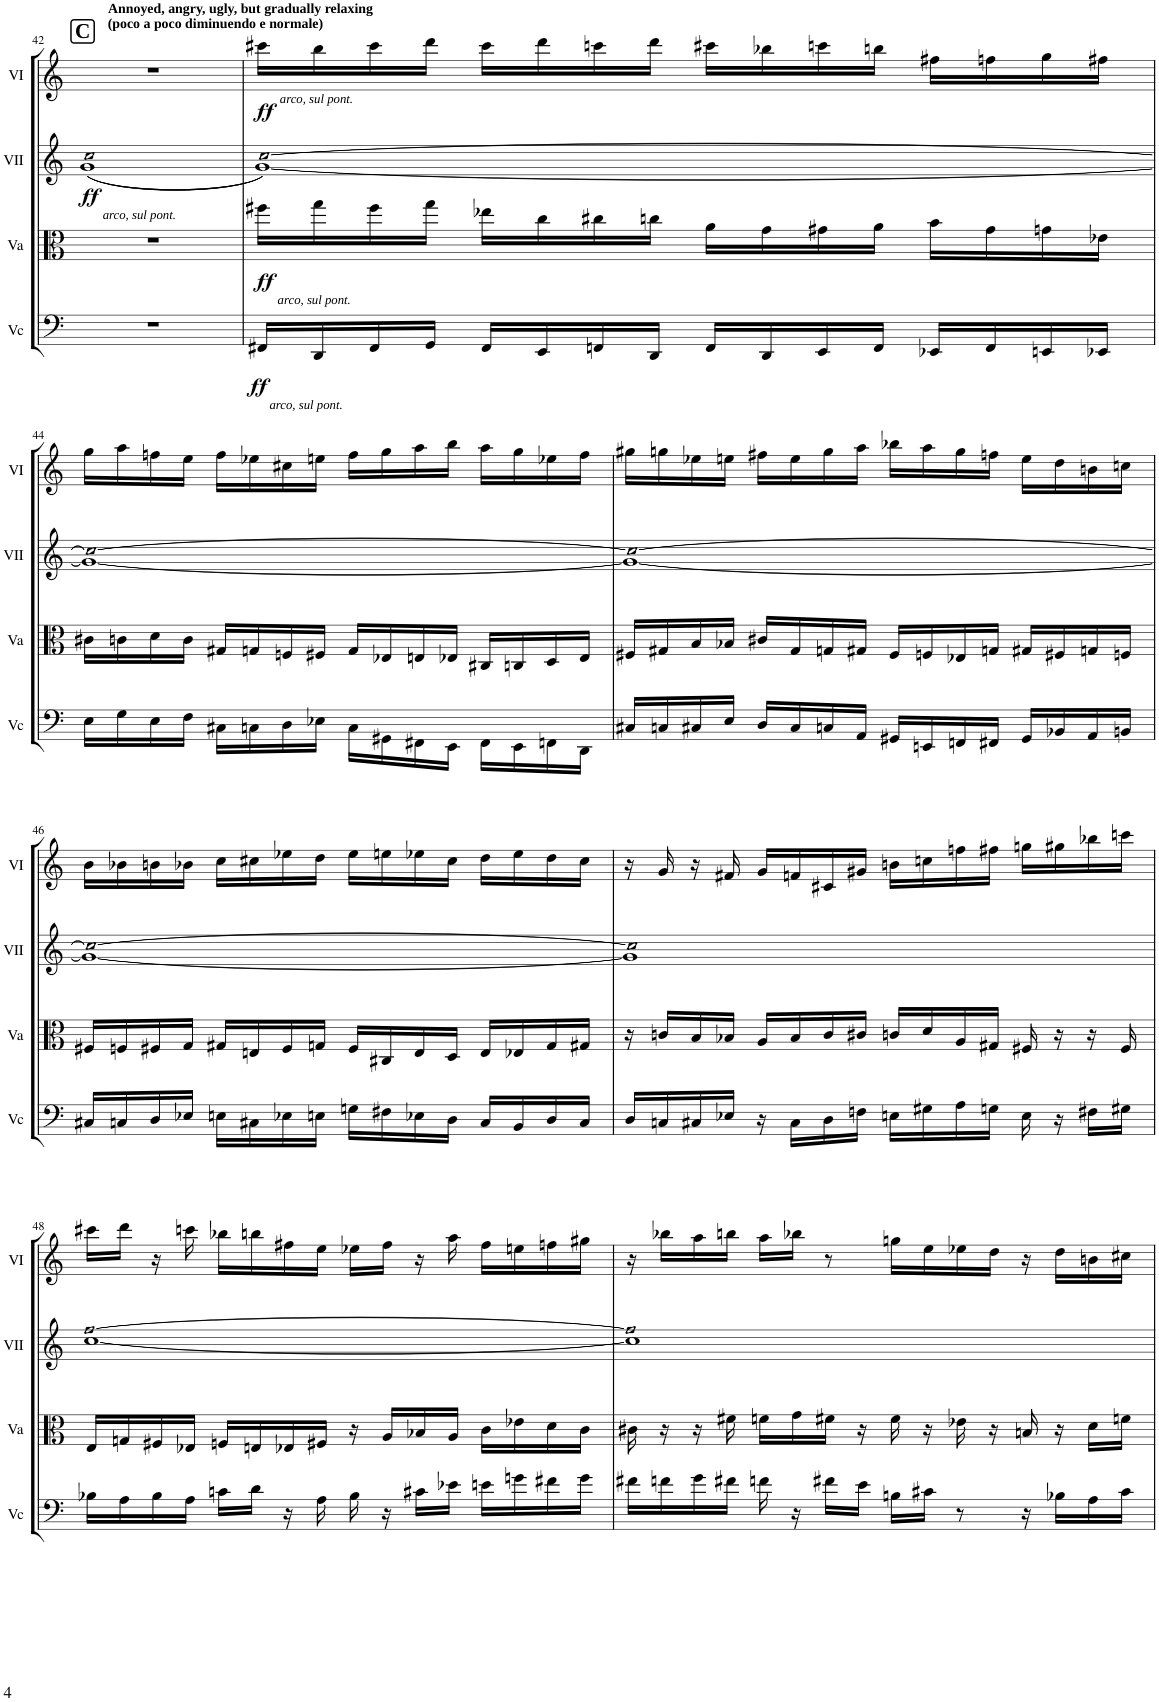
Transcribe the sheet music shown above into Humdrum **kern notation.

**kern	**dynam	**kern	**dynam	**kern	**dynam	**kern	**dynam
*part4	*part4	*part3	*part3	*part2	*part2	*part1	*part1
*staff4	*staff4	*staff3	*staff3	*staff2	*staff2	*staff1	*staff1
*I"Vc	*	*I"Va	*	*I"VII	*	*I"VI	*
*I'Vc	*	*I'Va	*	*I'VII	*	*I'VI	*
!!LO:PB:g=z
*clefF4	*	*clefC3	*	*clefG2	*	*clefG2	*
*k[]	*	*k[]	*	*k[]	*	*k[]	*
*M4/4	*	*M4/4	*	*M4/4	*	*M4/4	*
!!LO:REH:place=s1:a:B:cj:fs=14.284:t=C
=42	=42	=42	=42	=42	=42	=42	=42
!	!	!	!	!	!	!LO:TX:a:B:t=Annoyed, angry, ugly, but gradually relaxing	!
!	!	!	!	!	!	!LO:TX:a:t=(poco a poco diminuendo e normale)	!
!	!	!	!	!LO:TX:b:i:t=arco, sul pont.	!	!	!
!	!	!	!	!LO:N:n=2:head=open	!LO:DY:b	!	!
1r	.	1r	.	((1g 1cc	ff	1r	.
=43	=43	=43	=43	=43	=43	=43	=43
!	!	!	!	!	!	!LO:TX:b:i:t=arco, sul pont.	!
!	!	!LO:TX:b:i:t=arco, sul pont.	!	!	!	!	!
!LO:TX:b:i:t=arco, sul pont.	!	!	!	!	!	!	!
!	!LO:DY:b	!	!LO:DY:b	!LO:N:n=2:head=open	!	!	!LO:DY:b
16FF#X/LL	ff	16ff#X\LL	ff	[1g [1cc))	.	16ccc#X\LL	ff
16DD/	.	16gg\	.	.	.	16bb\	.
16FF#/	.	16ff#\	.	.	.	16ccc#\	.
16GG/JJ	.	16gg\JJ	.	.	.	16ddd\JJ	.
16FF#/LL	.	16ee-X\LL	.	.	.	16ccc#\LL	.
16EE/	.	16cc\	.	.	.	16ddd\	.
16FFn/	.	16cc#X\	.	.	.	16cccn\	.
16DD/JJ	.	16ccn\JJ	.	.	.	16ddd\JJ	.
16FF/LL	.	16a\LL	.	.	.	16ccc#X\LL	.
16DD/	.	16g\	.	.	.	16bb-X\	.
16EE/	.	16g#X\	.	.	.	16cccn\	.
16FF/JJ	.	16a\JJ	.	.	.	16bbn\JJ	.
16EE-X/LL	.	16b\LL	.	.	.	16ff#X\LL	.
16FF/	.	16g#\	.	.	.	16ffn\	.
16EEn/	.	16gn\	.	.	.	16gg\	.
16EE-X/JJ	.	16e-X\JJ	.	.	.	16ff#X\JJ	.
!!LO:LB:g=z
=44	=44	=44	=44	=44	=44	=44	=44
!	!	!	!	!LO:N:n=2:head=open	!	!	!
16E\LL	.	16c#X\LL	.	1g_ 1cc_	.	16gg\LL	.
16G\	.	16cn\	.	.	.	16aa\	.
16E\	.	16d\	.	.	.	16ffn\	.
16F\JJ	.	16c\JJ	.	.	.	16ee\JJ	.
16C#X\LL	.	16G#X/LL	.	.	.	16ff\LL	.
16Cn\	.	16Gn/	.	.	.	16ee-X\	.
16D\	.	16Fn/	.	.	.	16cc#X\	.
16E-X\JJ	.	16F#X/JJ	.	.	.	16een\JJ	.
16C\LL	.	16G/LL	.	.	.	16ff\LL	.
16GG#X\	.	16E-X/	.	.	.	16gg\	.
16FF#X\	.	16En/	.	.	.	16aa\	.
16EE\JJ	.	16E-X/JJ	.	.	.	16bb\JJ	.
16FF#\LL	.	16C#X/LL	.	.	.	16aa\LL	.
16EE\	.	16Cn/	.	.	.	16gg\	.
16FFn\	.	16D/	.	.	.	16ee-X\	.
16DD\JJ	.	16E-/JJ	.	.	.	16ff\JJ	.
=45	=45	=45	=45	=45	=45	=45	=45
!	!	!	!	!LO:N:n=2:head=open	!	!	!
16C#X/LL	.	16F#X/LL	.	1g_ 1cc_	.	16gg#X\LL	.
16Cn/	.	16G#X/	.	.	.	16ggn\	.
16C#X/	.	16B/	.	.	.	16ee-X\	.
16E/JJ	.	16B-X/JJ	.	.	.	16een\JJ	.
16D/LL	.	16c#X/LL	.	.	.	16ff#X\LL	.
16C#/	.	16G#/	.	.	.	16ee\	.
16Cn/	.	16Gn/	.	.	.	16gg\	.
16AA/JJ	.	16G#X/JJ	.	.	.	16aa\JJ	.
16GG#X/LL	.	16F#/LL	.	.	.	16bb-X\LL	.
16EEn/	.	16Fn/	.	.	.	16aa\	.
16FFn/	.	16E-X/	.	.	.	16gg\	.
16FF#X/JJ	.	16Gn/JJ	.	.	.	16ffn\JJ	.
16GG#/LL	.	16G#X/LL	.	.	.	16ee\LL	.
16BB-X/	.	16F#X/	.	.	.	16dd\	.
16AA/	.	16Gn/	.	.	.	16bn\	.
16BBn/JJ	.	16Fn/JJ	.	.	.	16ccn\JJ	.
!!LO:LB:g=z
=46	=46	=46	=46	=46	=46	=46	=46
!	!	!	!	!LO:N:n=2:head=open	!	!	!
16C#X/LL	.	16F#X/LL	.	1g_ 1cc_	.	16b\LL	.
16Cn/	.	16Fn/	.	.	.	16b-X\	.
16D/	.	16F#X/	.	.	.	16bn\	.
16E-X/JJ	.	16G/JJ	.	.	.	16b-X\JJ	.
16En\LL	.	16G#X/LL	.	.	.	16cc\LL	.
16C#X\	.	16En/	.	.	.	16cc#X\	.
16E-X\	.	16F#/	.	.	.	16ee-X\	.
16En\JJ	.	16Gn/JJ	.	.	.	16dd\JJ	.
16Gn\LL	.	16F#/LL	.	.	.	16ee-\LL	.
16F#X\	.	16C#X/	.	.	.	16een\	.
16E-X\	.	16E/	.	.	.	16ee-X\	.
16D\JJ	.	16D/JJ	.	.	.	16cc#\JJ	.
16C#/LL	.	16E/LL	.	.	.	16dd\LL	.
16BB/	.	16E-X/	.	.	.	16ee-\	.
16D/	.	16G/	.	.	.	16dd\	.
16C#/JJ	.	16G#X/JJ	.	.	.	16cc#\JJ	.
=47	=47	=47	=47	=47	=47	=47	=47
!	!	!	!	!LO:N:n=2:head=open	!	!	!
16D/LL	.	16r	.	1g] 1cc]	.	16r	.
16Cn/	.	16cn/LL	.	.	.	16g/	.
16C#X/	.	16B/	.	.	.	16r	.
16E-X/JJ	.	16B-X/JJ	.	.	.	16f#X/	.
16r	.	16A/LL	.	.	.	16g/LL	.
16C#\LL	.	16B-/	.	.	.	16fn/	.
16D\	.	16c/	.	.	.	16c#X/	.
16Fn\JJ	.	16c#X/JJ	.	.	.	16g#X/JJ	.
16En\LL	.	16cn/LL	.	.	.	16bn\LL	.
16G#X\	.	16d/	.	.	.	16ccn\	.
16A\	.	16A/	.	.	.	16ffn\	.
16Gn\JJ	.	16G#X/JJ	.	.	.	16ff#X\JJ	.
16E\	.	16F#X/	.	.	.	16ggn\LL	.
16r	.	16r	.	.	.	16gg#X\	.
16F#X\LL	.	16r	.	.	.	16bb-X\	.
16G#X\JJ	.	16F#/	.	.	.	16cccn\JJ	.
!!LO:LB:g=z
=48	=48	=48	=48	=48	=48	=48	=48
!	!	!	!	!LO:N:n=2:head=open	!	!	!
16B-X\LL	.	16E/LL	.	[1cc [1ff	.	16ccc#X\LL	.
16A\	.	16Gn/	.	.	.	16ddd\JJ	.
16B-\	.	16F#X/	.	.	.	16r	.
16A\JJ	.	16E-X/JJ	.	.	.	16cccn\	.
16cn\LL	.	16Fn/LL	.	.	.	16bb-X\LL	.
16d\JJ	.	16En/	.	.	.	16bbn\	.
16r	.	16E-X/	.	.	.	16ff#X\	.
16A\	.	16F#X/JJ	.	.	.	16ee\JJ	.
16B-\	.	16r	.	.	.	16ee-X\LL	.
16r	.	16A/LL	.	.	.	16ff#\JJ	.
16c#X\LL	.	16B-X/	.	.	.	16r	.
16e-X\JJ	.	16A/JJ	.	.	.	16aa\	.
16en\LL	.	16c\LL	.	.	.	16ff#\LL	.
16gn\	.	16e-X\	.	.	.	16een\	.
16f#X\	.	16d\	.	.	.	16ffn\	.
16g\JJ	.	16c\JJ	.	.	.	16gg#X\JJ	.
=49	=49	=49	=49	=49	=49	=49	=49
!	!	!	!	!LO:N:n=2:head=open	!	!	!
16f#X\LL	.	16c#X\	.	1cc] 1ff]	.	16r	.
16fn\	.	16r	.	.	.	16bb-X\LL	.
16g\	.	16r	.	.	.	16aa\	.
16f#X\JJ	.	16f#X\	.	.	.	16bbn\JJ	.
16fn\	.	16fn\LL	.	.	.	16aa\LL	.
16r	.	16g\	.	.	.	16bb-X\JJ	.
16f#X\LL	.	16f#X\JJ	.	.	.	8r	.
16e\JJ	.	16r	.	.	.	.	.
16Bn\LL	.	16f#\	.	.	.	16ggn\LL	.
16c#X\JJ	.	16r	.	.	.	16ee\	.
8r	.	16e-X\	.	.	.	16ee-X\	.
.	.	16r	.	.	.	16dd\JJ	.
16r	.	16Bn/	.	.	.	16r	.
16B-X\LL	.	16r	.	.	.	16dd\LL	.
16A\	.	16d\LL	.	.	.	16bn\	.
16c#\JJ	.	16fn\JJ	.	.	.	16cc#X\JJ	.
=	=	=	=	=	=	=	=
*-	*-	*-	*-	*-	*-	*-	*-
